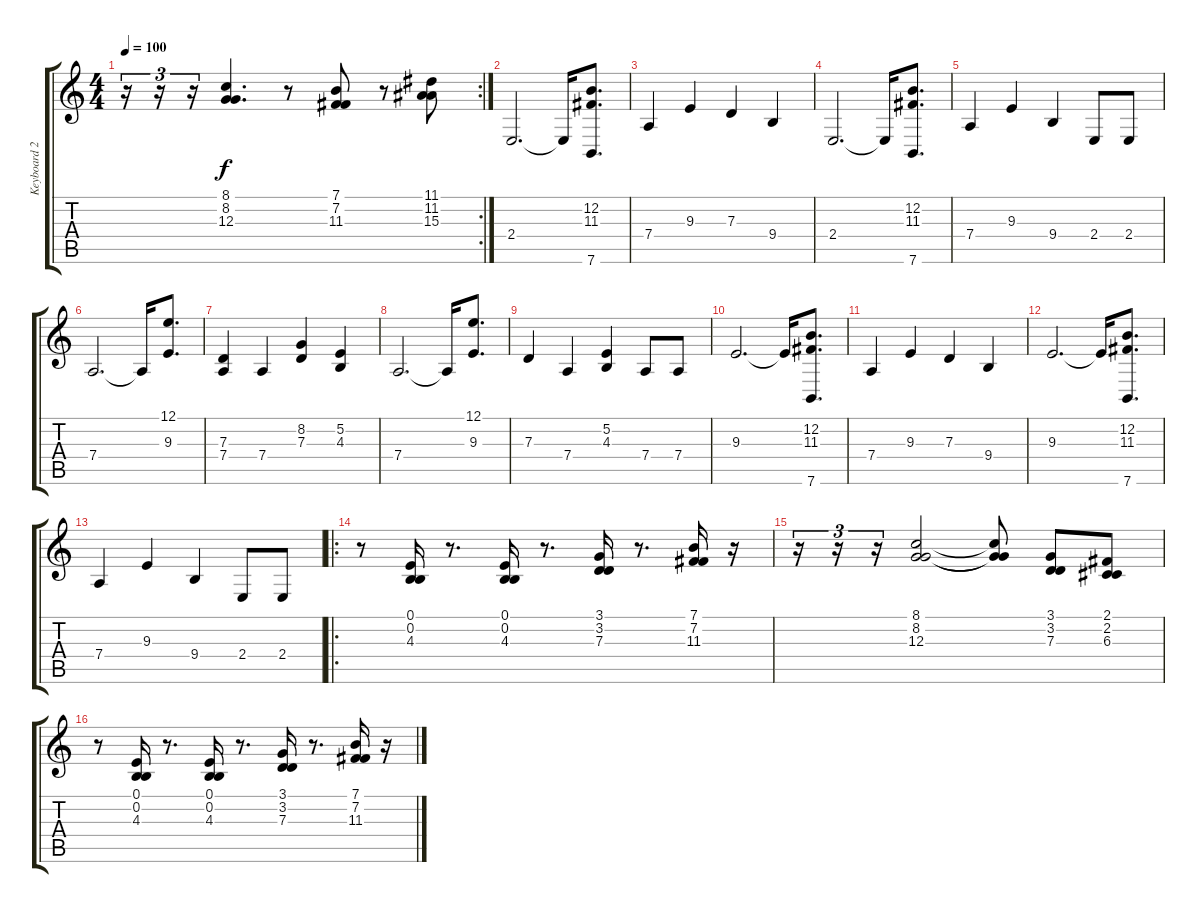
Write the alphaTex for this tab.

\track ("Keyboard 2" "Keyboard 2") {instrument choiraahs}
\staff {score tabs}
\tuning (E4 B3 G3 D3 A2 E2) {hide}
\rc 2
\ts (4 4)
\tempo 100
\clef g2
\ks c
r.16{tu (3 2) dy f} r.16{tu (3 2)} r.16{tu (3 2)} (8.1 8.2 12.3).4{d} r.8 (7.1 7.2 11.3).8 r.8 (11.1 11.2 15.3).8 |
2.4.2{d} 2.4{t}.16 (12.2 11.3 7.6).8{d} |
7.4.4 9.3.4 7.3.4 9.4.4 |
2.4.2{d} 2.4{t}.16 (12.2 11.3 7.6).8{d} |
7.4.4 9.3.4 9.4.4 2.4.8 2.4.8 |
7.4.2{d} 7.4{t}.16 (12.1 9.3).8{d} |
(7.3 7.4).4 7.4.4 (8.2 7.3).4 (5.2 4.3).4 |
7.4.2{d} 7.4{t}.16 (12.1 9.3).8{d} |
7.3.4 7.4.4 (5.2 4.3).4 7.4.8 7.4.8 |
9.3.2{d} 9.3{t}.16 (12.2 11.3 7.6).8{d} |
7.4.4 9.3.4 7.3.4 9.4.4 |
9.3.2{d} 9.3{t}.16 (12.2 11.3 7.6).8{d} |
7.4.4 9.3.4 9.4.4 2.4.8 2.4.8 |
\ro
r.8 (0.1 0.2 4.3).16 r.8{d} (0.1 0.2 4.3).16 r.8{d} (3.1 3.2 7.3).16 r.8{d} (7.1 7.2 11.3).16 r.16 |
r.16{tu (3 2)} r.16{tu (3 2)} r.16{tu (3 2)} (8.1 8.2 12.3).2 (8.1{t} 8.2{t} 12.3{t}).8 (3.1 3.2 7.3).8 (2.1 2.2 6.3).8 |
r.8 (0.1 0.2 4.3).16 r.8{d} (0.1 0.2 4.3).16 r.8{d} (3.1 3.2 7.3).16 r.8{d} (7.1 7.2 11.3).16 r.16
